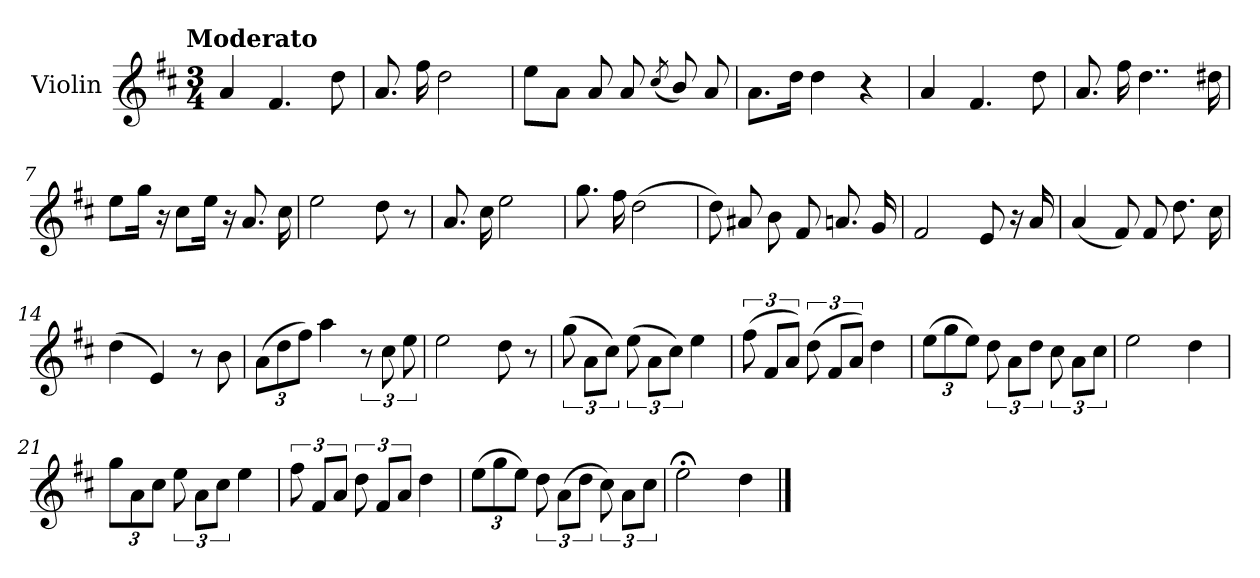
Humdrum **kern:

**kern
*part1
*staff1
*I"Violin
*I'Vln.
*clefG2
*k[f#c#]
!!LO:TX:omd:t=Moderato
*M3/4
*MM114
=1
4a/
4.f#/
8dd\
=2
8.a/
16ff#\
2dd\
=3
8ee\L
8a\J
8a/
8a/
(<8qcc#/
8b/)
8a/
=4
8.a\L
16dd\Jk
4dd\
4r
=5
4a/
4.f#/
8dd\
=6
8.a/
16ff#\
4..dd\
16dd#X\
!!LO:LB:g=z
=7
8ee\L
16gg\Jk
16r
8cc#\L
16ee\Jk
16r
8.a/
16cc#\
=8
2ee\
8dd\
8r
=9
8.a/
16cc#\
2ee\
=10
8.gg\
16ff#\
(>2dd\
=11
8dd\)
8a#X/
8b\
8f#/
8.an/
16g/
=12
2f#/
8e/
16r
16a/
!!LO:LB:g=z
=13
(<4a/
8f#/)
8f#/
8.dd\
16cc#\
=14
(>4dd\
4e/)
8r
8b\
=15
*Xbrackettup
(>12a\L
12dd\
12ff#\J)
4aa\
*brackettup
12r
12cc#\
12ee\
=16
2ee\
8dd\
8r
=17
(>12gg\
12a\L
12cc#\J)
(>12ee\
12a\L
12cc#\J)
4ee\
=18
(>12ff#\
12f#/L
12a/J)
(>12dd\
12f#/L
12a/J)
4dd\
!!LO:LB:g=z
=19
*Xbrackettup
(>12ee\L
12gg\
12ee\J)
*brackettup
12dd\
12a\L
12dd\J
12cc#\
12a\L
12cc#\J
=20
2ee\
4dd\
=21
*Xbrackettup
12gg\L
12a\
12cc#\J
*brackettup
12ee\
12a\L
12cc#\J
4ee\
=22
12ff#\
12f#/L
12a/J
12dd\
12f#/L
12a/J
4dd\
=23
*Xbrackettup
(>12ee\L
12gg\
12ee\J)
*brackettup
12dd\
(>12a\L
12dd\J
12cc#\)
12a\L
12cc#\J
=24
2ee;<\
4dd\
==
*-
